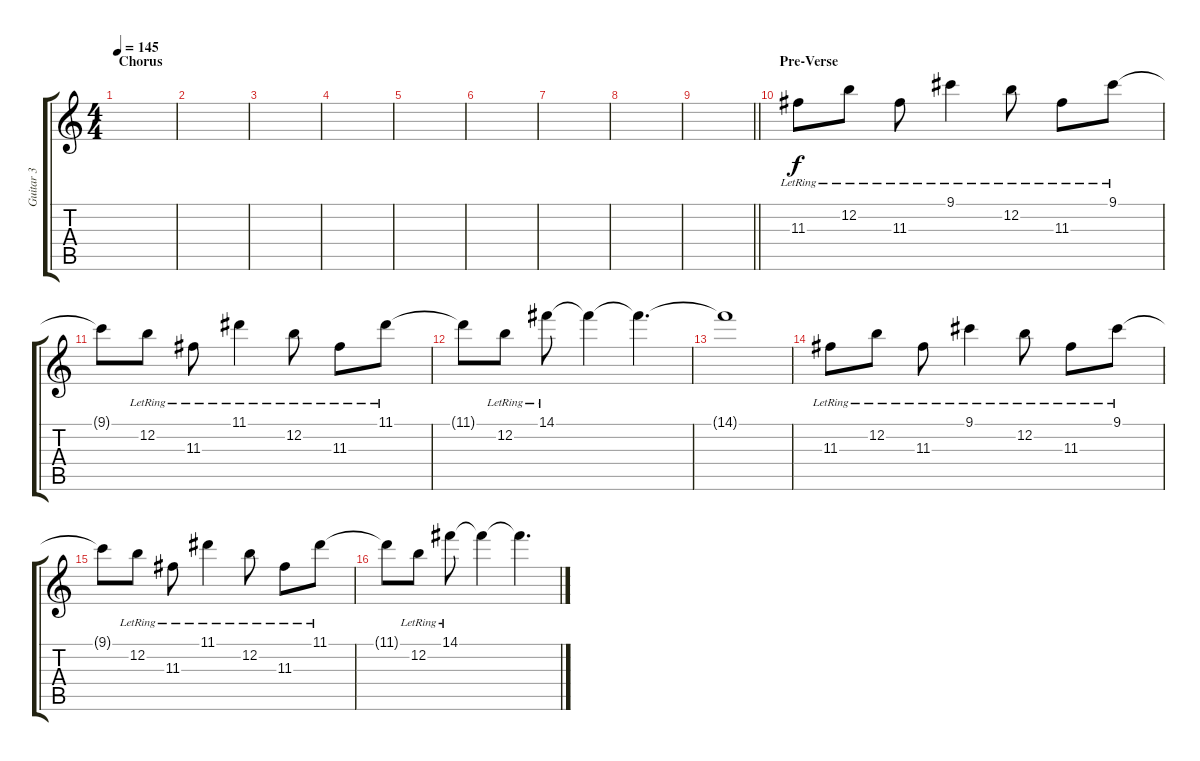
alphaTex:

\track ("Guitar 3" "Guitar 3") {instrument electricguitarclean}
\staff {score tabs}
\tuning (E4 B3 G3 D3 A2 E2) {hide}
\ts (4 4)
\section ("" "Chorus")
\tempo 145
\clef g2
\ks c
|
|
|
|
|
|
|
|
\barLineRight lightlight
|
\section ("" "Pre-Verse")
11.3{lr}.8 12.2{lr}.8 11.3{lr}.8 9.1{lr}.4 12.2{lr}.8 11.3{lr}.8 9.1{lr}.8 |
9.1{t}.8 12.2{lr}.8 11.3{lr}.8 11.1{lr}.4 12.2{lr}.8 11.3{lr}.8 11.1{lr}.8 |
11.1{t}.8 12.2{lr}.8 14.1{lr}.8 14.1{t}.4 14.1{t}.4{d} |
14.1{t}.1 |
11.3{lr}.8 12.2{lr}.8 11.3{lr}.8 9.1{lr}.4 12.2{lr}.8 11.3{lr}.8 9.1{lr}.8 |
9.1{t}.8 12.2{lr}.8 11.3{lr}.8 11.1{lr}.4 12.2{lr}.8 11.3{lr}.8 11.1{lr}.8 |
11.1{t}.8 12.2{lr}.8 14.1{lr}.8 14.1{t}.4 14.1{t}.4{d}
